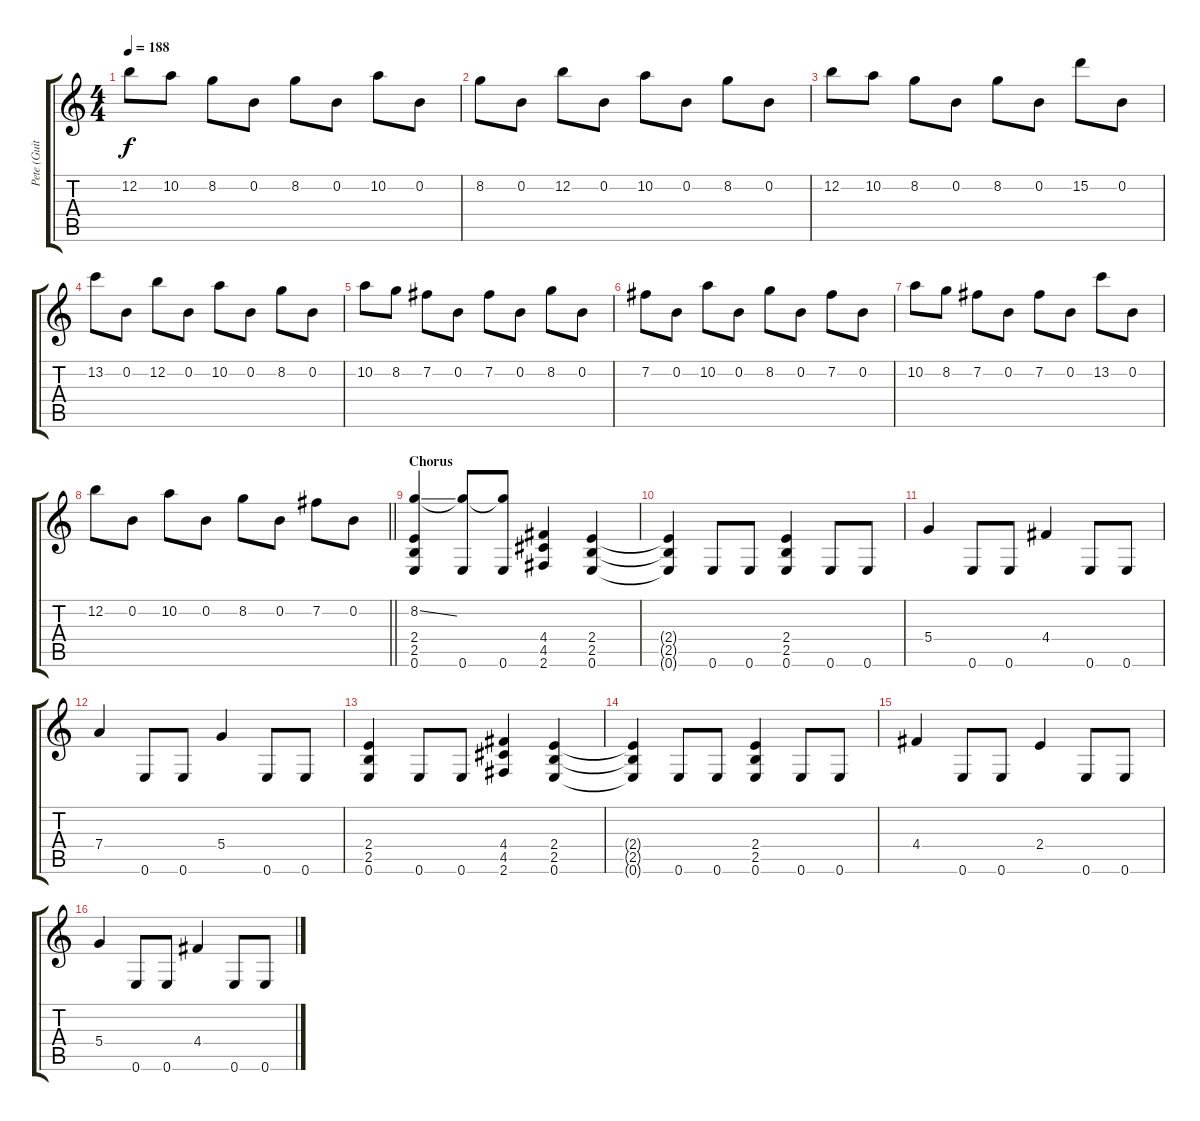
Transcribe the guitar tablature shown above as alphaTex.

\track ("Pete (Guitar I)" "Pete (Guit") {solo instrument distortionguitar}
\staff {score tabs}
\tuning (E4 B3 G3 D3 A2 E2) {hide}
\ts (4 4)
\tempo 188
\clef g2
\ks c
12.2.8{dy f} 10.2.8 8.2.8 0.2.8 8.2.8 0.2.8 10.2.8 0.2.8 |
8.2.8 0.2.8 12.2.8 0.2.8 10.2.8 0.2.8 8.2.8 0.2.8 |
12.2.8 10.2.8 8.2.8 0.2.8 8.2.8 0.2.8 15.2.8 0.2.8 |
13.2.8 0.2.8 12.2.8 0.2.8 10.2.8 0.2.8 8.2.8 0.2.8 |
10.2.8 8.2.8 7.2.8 0.2.8 7.2.8 0.2.8 8.2.8 0.2.8 |
7.2.8 0.2.8 10.2.8 0.2.8 8.2.8 0.2.8 7.2.8 0.2.8 |
10.2.8 8.2.8 7.2.8 0.2.8 7.2.8 0.2.8 13.2.8 0.2.8 |
\barLineRight lightlight
12.2.8 0.2.8 10.2.8 0.2.8 8.2.8 0.2.8 7.2.8 0.2.8 |
\section ("" "Chorus")
(8.2{ss} 2.4 2.5 0.6).4 (8.2{t} 0.6).8 (8.2{t} 0.6).8 (4.4 4.5 2.6).4 (2.4 2.5 0.6).4 |
(2.4{t} 2.5{t} 0.6{t}).4 0.6.8 0.6.8 (2.4 2.5 0.6).4 0.6.8 0.6.8 |
5.4.4 0.6.8 0.6.8 4.4.4 0.6.8 0.6.8 |
7.4.4 0.6.8 0.6.8 5.4.4 0.6.8 0.6.8 |
(2.4 2.5 0.6).4 0.6.8 0.6.8 (4.4 4.5 2.6).4 (2.4 2.5 0.6).4 |
(2.4{t} 2.5{t} 0.6{t}).4 0.6.8 0.6.8 (2.4 2.5 0.6).4 0.6.8 0.6.8 |
4.4.4 0.6.8 0.6.8 2.4.4 0.6.8 0.6.8 |
5.4.4 0.6.8 0.6.8 4.4.4 0.6.8 0.6.8
